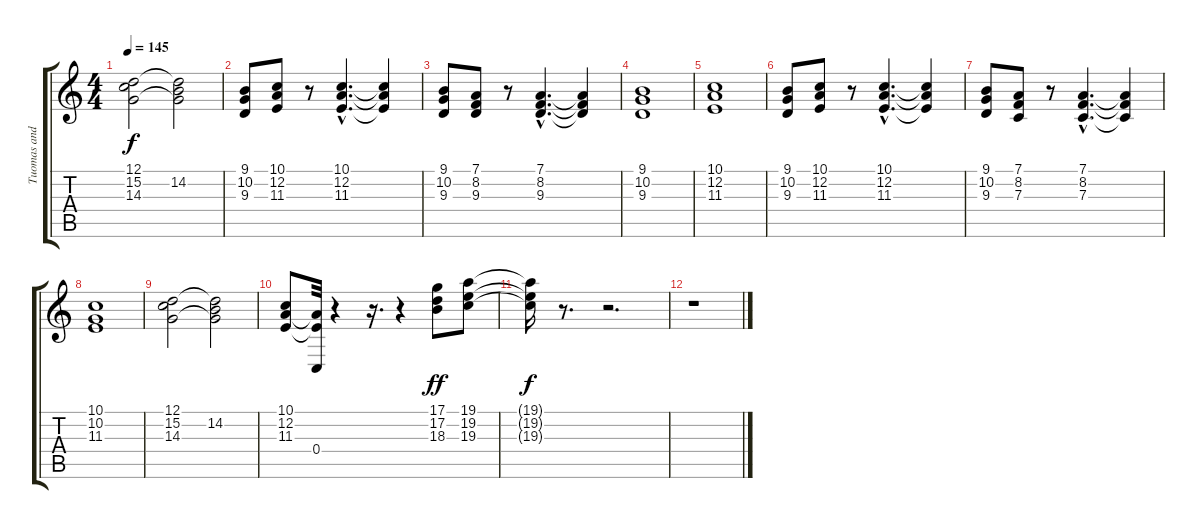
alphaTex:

\track ("Tuomas and his synth" "Tuomas and") {instrument stringensemble1}
\staff {score tabs}
\tuning (D4 A3 F3 C3 G2 D2) {hide}
\ts (4 4)
\tempo 145
\clef g2
\ks c
(12.1 15.2 14.3).2{dy f} (12.1{t} 14.2 14.3{t}).2 |
(9.1 10.2 9.3).8 (10.1 12.2 11.3).8 r.8 (10.1{hac} 12.2{hac} 11.3{hac}).4{d} (10.1{t} 12.2{t} 11.3{t}).4 |
(9.1 10.2 9.3).8 (7.1 8.2 9.3).8 r.8 (7.1{hac} 8.2{hac} 9.3{hac}).4{d} (7.1{t} 8.2{t} 9.3{t}).4 |
(9.1 10.2 9.3).1 |
(10.1 12.2 11.3).1 |
(9.1 10.2 9.3).8 (10.1 12.2 11.3).8 r.8 (10.1{hac} 12.2{hac} 11.3{hac}).4{d} (10.1{t} 12.2{t} 11.3{t}).4 |
(9.1 10.2 9.3).8 (7.1 8.2 7.3).8 r.8 (7.1{hac} 8.2{hac} 7.3{hac}).4{d} (7.1{t} 8.2{t} 7.3{t}).4 |
(10.1 10.2 11.3).1 |
(12.1 15.2 14.3).2 (12.1{t} 14.2 14.3{t}).2 |
(10.1 12.2 11.3).8 (12.2{t} 11.3{t} 0.4).32 r.4 r.16{d} r.4 (17.1 17.2 18.3).8{dy ff} (19.1 19.2 19.3).8 |
(19.1{t} 19.2{t} 19.3{t}).16{dy f} r.8{d} r.2{d} |
r.1
